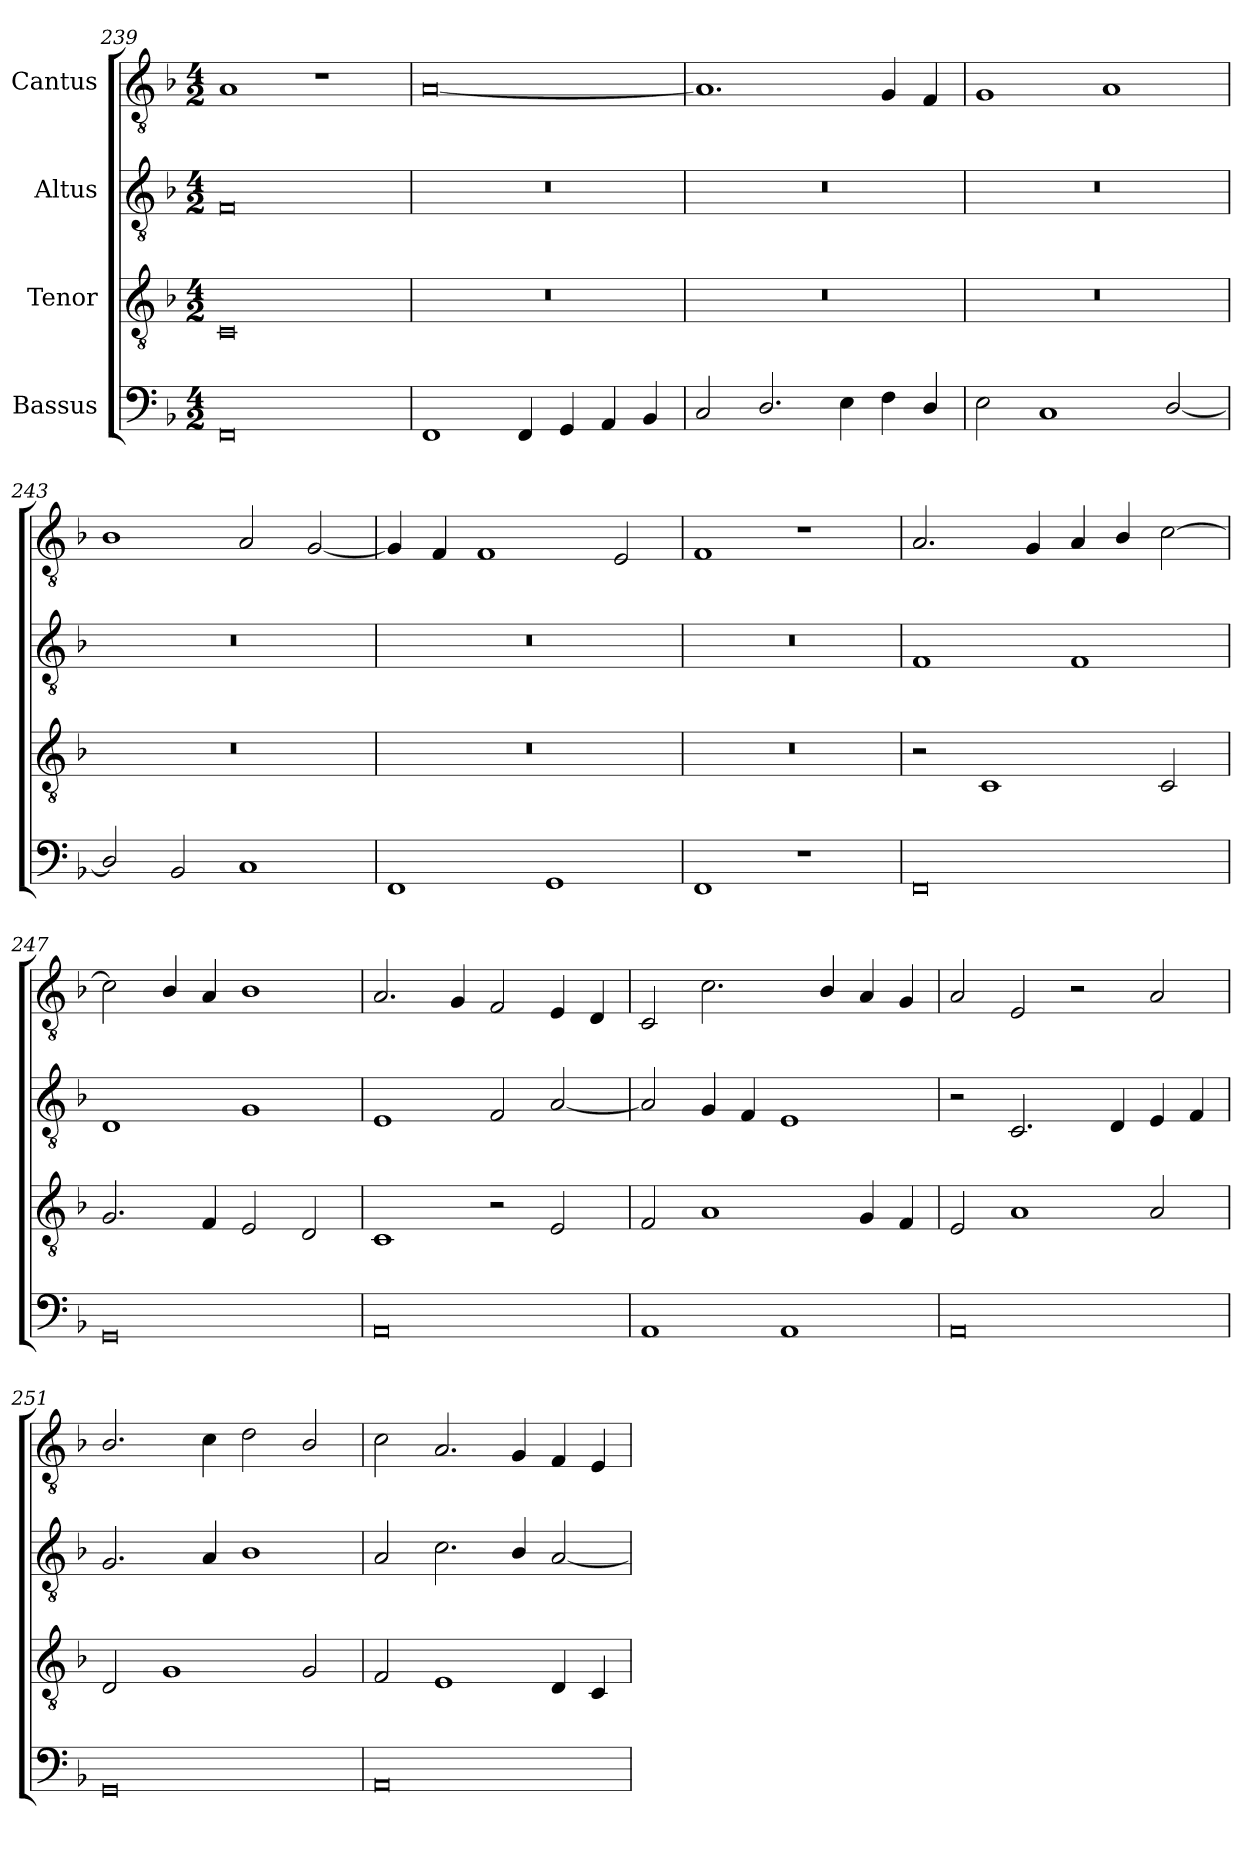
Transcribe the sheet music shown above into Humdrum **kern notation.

**kern	**kern	**kern	**kern
*part4	*part3	*part2	*part1
*staff4	*staff3	*staff2	*staff1
*I"Bassus	*I"Tenor	*I"Altus	*I"Cantus
*clefF4	*clefGv2	*clefGv2	*clefGv2
*k[b-]	*k[b-]	*k[b-]	*k[b-]
*M4/2	*M4/2	*M4/2	*M4/2
=239	=239	=239	=239
0FF/	0C/	0F/	1A/
.	.	.	1r
=240	=240	=240	=240
1FF/	0r	0r	[0A/
4FF/	.	.	.
4GG/	.	.	.
4AA/	.	.	.
4BB-/	.	.	.
=241	=241	=241	=241
2C/	0r	0r	1.A/]
2.D/	.	.	.
4E\	.	.	.
4F\	.	.	4G/
4D/	.	.	4F/
=242	=242	=242	=242
2E\	0r	0r	1G/
1C/	.	.	.
.	.	.	1A/
[2D/	.	.	.
=243	=243	=243	=243
2D/]	0r	0r	1B-/
2BB-/	.	.	.
1C/	.	.	2A/
.	.	.	[2G/
=244	=244	=244	=244
1FF/	0r	0r	4G/]
.	.	.	4F/
.	.	.	1F/
1GG/	.	.	.
.	.	.	2E/
=245	=245	=245	=245
1FF/	0r	0r	1F/
1r	.	.	1r
=246	=246	=246	=246
0FF/	2r	1F/	2.A/
.	1C/	.	.
.	.	.	4G/
.	.	1F/	4A/
.	.	.	4B-/
.	2C/	.	[2c\
=247	=247	=247	=247
0GG/	2.G/	1D/	2c\]
.	.	.	4B-/
.	4F/	.	4A/
.	2E/	1G/	1B-/
.	2D/	.	.
=248	=248	=248	=248
0AA/	1C/	1E/	2.A/
.	.	.	4G/
.	2r	2F/	2F/
.	2E/	[2A/	4E/
.	.	.	4D/
=249	=249	=249	=249
1AA/	2F/	2A/]	2C/
.	1A/	4G/	2.c\
.	.	4F/	.
1AA/	.	1E/	.
.	.	.	4B-/
.	4G/	.	4A/
.	4F/	.	4G/
=250	=250	=250	=250
0AA/	2E/	2r	2A/
.	1A/	2.C/	2E/
.	.	.	2r
.	.	4D/	.
.	2A/	4E/	2A/
.	.	4F/	.
=251	=251	=251	=251
0GG/	2D/	2.G/	2.B-/
.	1G/	.	.
.	.	4A/	4c\
.	.	1B-/	2d\
.	2G/	.	2B-/
=252	=252	=252	=252
0AA/	2F/	2A/	2c\
.	1E/	2.c\	2.A/
.	.	4B-/	4G/
.	4D/	[2A/	4F/
.	4C/	.	4E/
=	=	=	=
*-	*-	*-	*-
